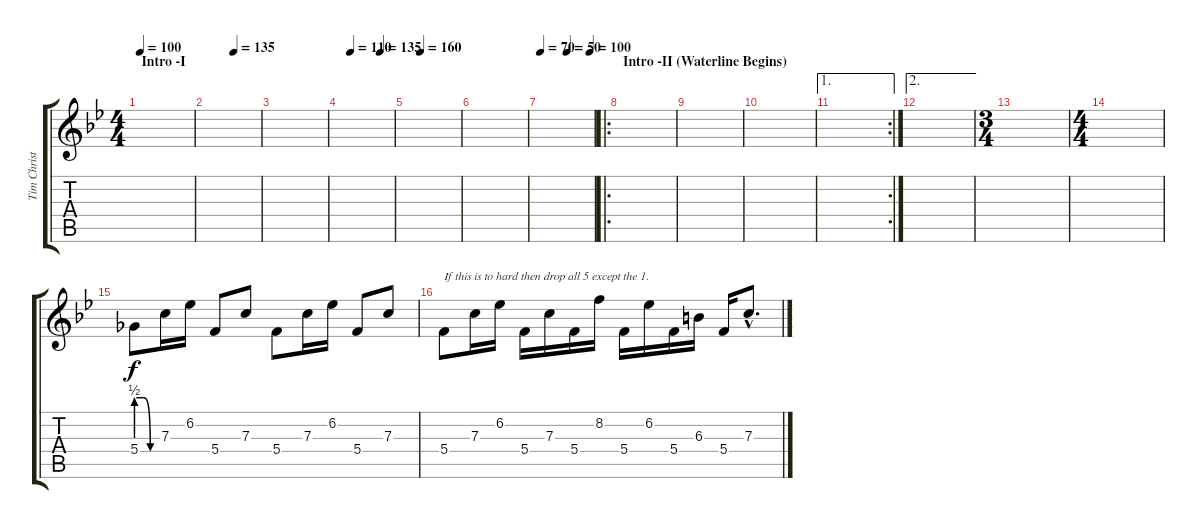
\track ("Tim Christensen (Guitar) Clean" "Tim Christ") {instrument electricguitarclean}
\staff {score tabs}
\tuning (D4 A3 F3 C3 G2 D2) {hide}
\ts (4 4)
\section ("" "Intro -I")
\tempo 100
\clef g2
\ks bb
|
\tempo (135 0.5)
|
|
\tempo (110 0.1875)
\tempo (135 0.75)
|
\tempo (160 0.25)
|
|
\tempo 70
\tempo (50 0.5)
\tempo (100 0.9375)
|
\ro
\section ("" "Intro -II (Waterline Begins)")
|
|
|
\ae 1
\rc 2
|
\ae 2
|
\ts (3 4)
|
\ts (4 4)
|
5.4{be (custom 0 2 20 2 40 0 60 0)}.8 7.3.16 6.2.16 5.4.8 7.3.8 5.4.8 7.3.16 6.2.16 5.4.8 7.3.8 |
5.4.8{txt "If this is to hard then drop all 5 except the 1."} 7.3.16 6.2.16 5.4.16 7.3.16 5.4.16 8.2.16 5.4.16 6.2.16 5.4.16 6.3.16 5.4.16 7.3{hac}.8{d}
